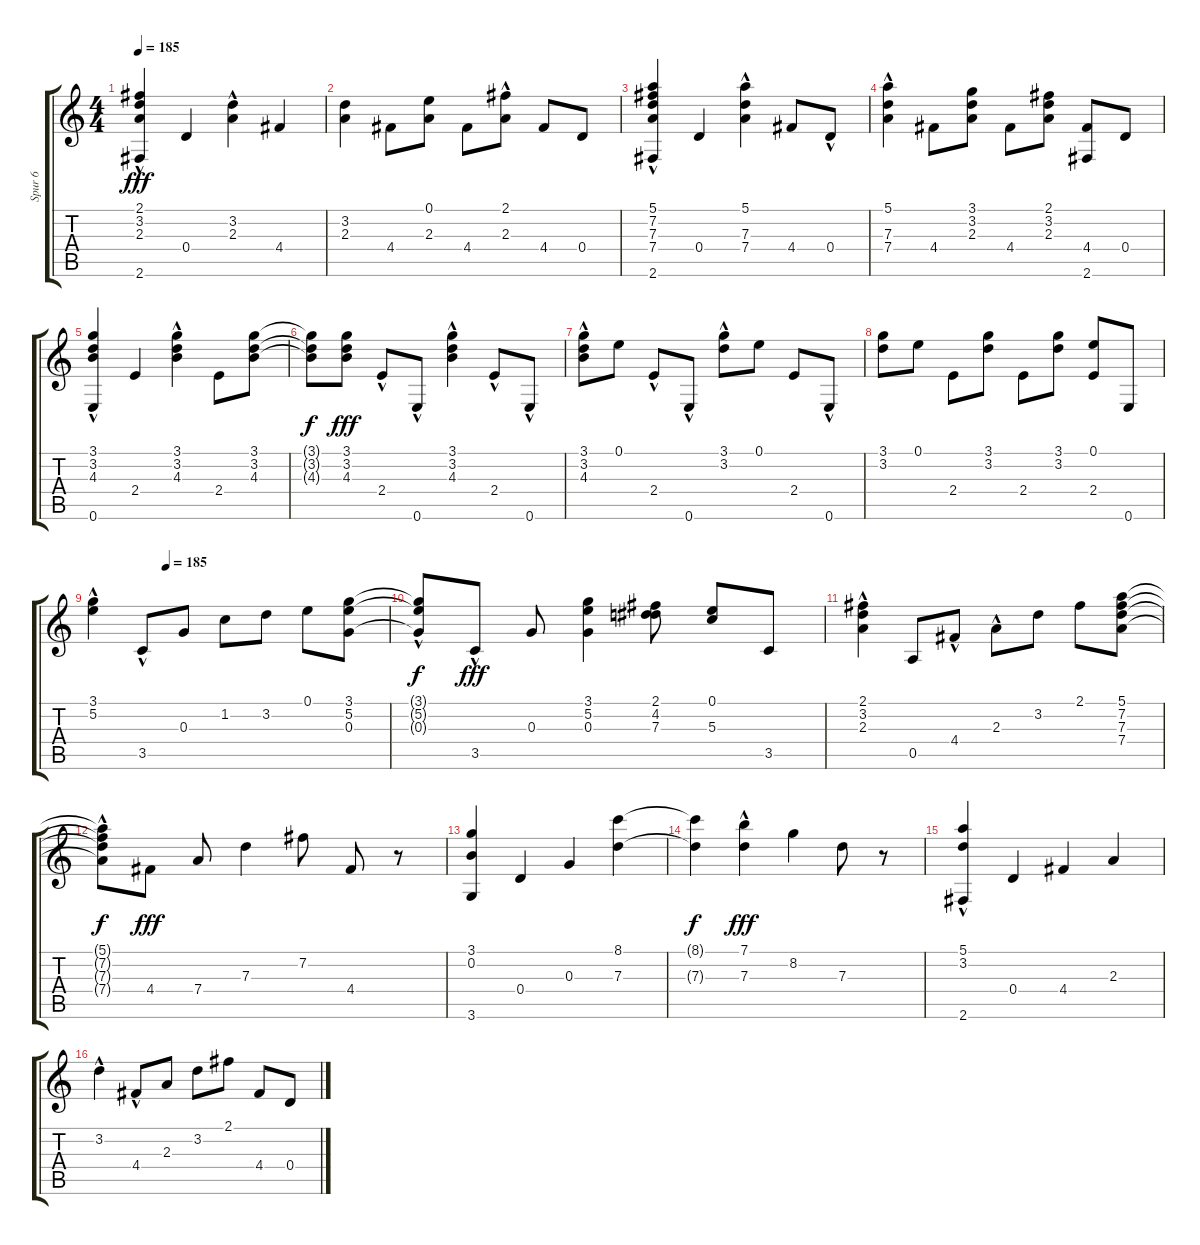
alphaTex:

\track ("Spur 6" "Spur 6") {instrument acousticguitarnylon}
\staff {score tabs}
\tuning (E4 B3 G3 D3 A2 E2) {hide}
\ts (4 4)
\tempo 185
\clef g2
\ks c
(2.1 3.2{hac} 2.3{hac} 2.6).4{dy fff} 0.4.4 (3.2{hac} 2.3).4 4.4.4 |
(3.2 2.3).4 4.4.8 (0.1 2.3).8 4.4.8 (2.1{hac} 2.3).8 4.4.8 0.4.8 |
(5.1 7.2{hac} 7.3{hac} 7.4{hac} 2.6).4 0.4.4 (5.1{hac} 7.3{hac} 7.4{hac}).4 4.4.8 0.4{hac}.8 |
(5.1 7.3{hac} 7.4).4 4.4.8 (3.1 3.2 2.3).8 4.4.8 (2.1 3.2 2.3).8 (4.4 2.6).8 0.4.8 |
(3.1{hac} 3.2{hac} 4.3 0.6{hac}).4 2.4.4 (3.1{hac} 3.2{hac} 4.3).4 2.4.8 (3.1 3.2 4.3).8 |
(3.1{t} 3.2{t} 4.3{t}).8{dy f} (3.1 3.2 4.3).8{dy fff} 2.4{hac}.8 0.6{hac}.8 (3.1{hac} 3.2{hac} 4.3).4 2.4{hac}.8 0.6{hac}.8 |
(3.1{hac} 3.2 4.3).8 0.1.8 2.4{hac}.8 0.6{hac}.8 (3.1{hac} 3.2).8 0.1.8 2.4.8 0.6{hac}.8 |
(3.1 3.2).8 0.1.8 2.4.8 (3.1 3.2).8 2.4.8 (3.1 3.2).8 (0.1 2.4).8 0.6.8 |
\tempo (185 0.25)
(3.1{hac} 5.2).4 3.5{hac}.8 0.3.8 1.2.8 3.2.8 0.1.8 (3.1 5.2 0.3).8 |
(3.1{hac t} 5.2{t} 0.3{t}).8{dy f} 3.5{hac}.8{dy fff} 0.3.8 (3.1 5.2 0.3).4 (2.1 4.2 7.3).8 (0.1 5.3).8 3.5.8 |
(2.1 3.2 2.3{hac}).4 0.5.8 4.4{hac}.8 2.3{hac}.8 3.2.8 2.1.8 (5.1 7.2 7.3 7.4).8 |
(5.1{hac t} 7.2{hac t} 7.3{t} 7.4{t}).8{dy f} 4.4.8{dy fff} 7.4.8 7.3.4 7.2.8 4.4.8 r.8 |
(3.1 0.2 3.6).4 0.4.4 0.3.4 (8.1 7.3).4 |
(8.1{t} 7.3{t}).4{dy f} (7.1{hac} 7.3).4{dy fff} 8.2.4 7.3.8 r.8 |
(5.1 3.2{hac} 2.6).4 0.4.4 4.4.4 2.3.4 |
3.2{hac}.4 4.4{hac}.8 2.3.8 3.2.8 2.1.8 4.4.8 0.4.8
